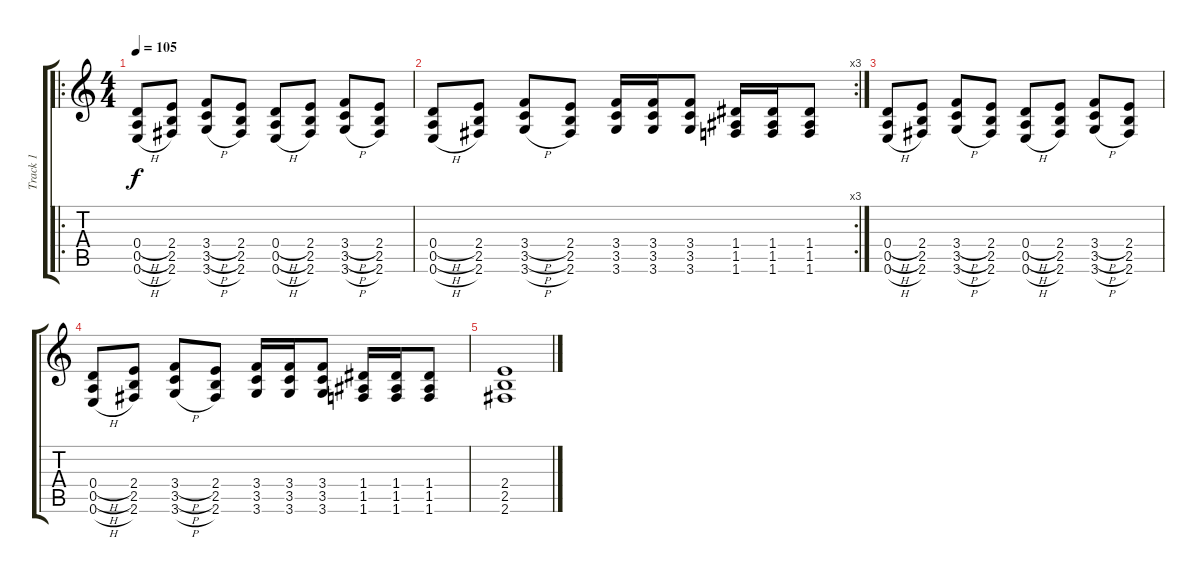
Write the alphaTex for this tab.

\track ("Track 1" "Track 1") {instrument distortionguitar}
\staff {score tabs}
\tuning (E4 B3 G3 D3 A2 E2) {hide}
\ro
\ts (4 4)
\tempo 105
\clef g2
\ks c
(0.4{h} 0.5{h} 0.6{h}).8{dy f} (2.4 2.5 2.6).8 (3.4{h} 3.5{h} 3.6{h}).8 (2.4 2.5 2.6).8 (0.4{h} 0.5{h} 0.6{h}).8 (2.4 2.5 2.6).8 (3.4{h} 3.5{h} 3.6{h}).8 (2.4 2.5 2.6).8 |
\rc 3
(0.4{h} 0.5{h} 0.6{h}).8 (2.4 2.5 2.6).8 (3.4{h} 3.5{h} 3.6{h}).8 (2.4 2.5 2.6).8 (3.4 3.5 3.6).16 (3.4 3.5 3.6).16 (3.4 3.5 3.6).8 (1.4 1.5 1.6).16 (1.4 1.5 1.6).16 (1.4 1.5 1.6).8 |
(0.4{h} 0.5{h} 0.6{h}).8 (2.4 2.5 2.6).8 (3.4{h} 3.5{h} 3.6{h}).8 (2.4 2.5 2.6).8 (0.4{h} 0.5{h} 0.6{h}).8 (2.4 2.5 2.6).8 (3.4{h} 3.5{h} 3.6{h}).8 (2.4 2.5 2.6).8 |
(0.4{h} 0.5{h} 0.6{h}).8 (2.4 2.5 2.6).8 (3.4{h} 3.5{h} 3.6{h}).8 (2.4 2.5 2.6).8 (3.4 3.5 3.6).16 (3.4 3.5 3.6).16 (3.4 3.5 3.6).8 (1.4 1.5 1.6).16 (1.4 1.5 1.6).16 (1.4 1.5 1.6).8 |
(2.4 2.5 2.6).1
